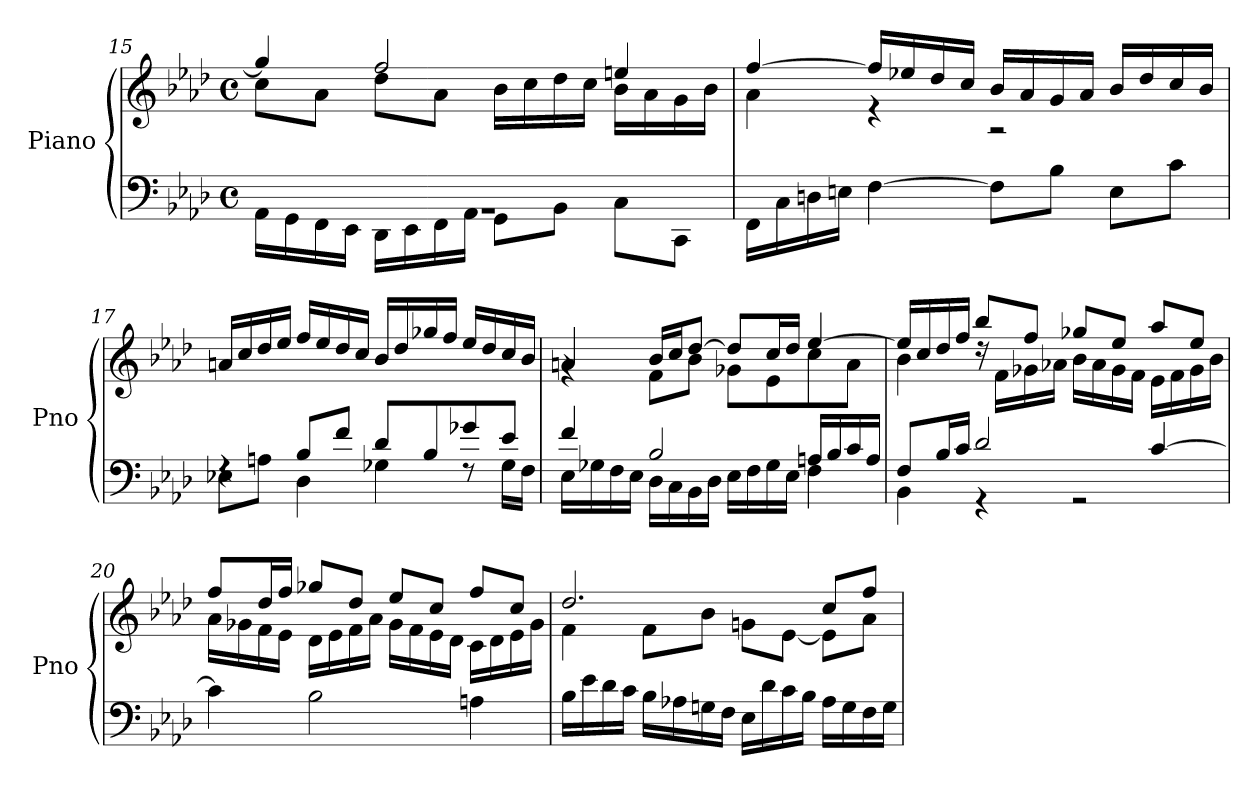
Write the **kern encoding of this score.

**kern	**kern
*part1	*part1
*staff2	*staff1
*I"Piano	*
*I'Pno	*
!!LO:LB:g=z
*clefF4	*clefG2
*k[b-e-a-d-]	*k[b-e-a-d-]
*M4/4	*M4/4
*met(c)	*met(c)
=15	=15
*^	*^
1rBB	16AA-\LL	4gg/]	8cc\L
.	16GG\	.	.
.	16FF\	.	8a-\J
.	16EE-\JJ	.	.
.	16DD-\LL	2ff/	8dd-\L
.	16EE-\	.	.
.	16FF\	.	8a-\J
.	16AA-\JJ	.	.
.	8GG\L	.	16b-\LL
.	.	.	16cc\
.	8BB-\J	.	16dd-\
.	.	.	16cc\JJ
.	8C\L	4een/	16b-\LL
.	.	.	16a-\
.	8CC\J	.	16g\
.	.	.	16b-\JJ
*v	*v	*	*
!!LO:LB:g=z	!!
=16	=16	=16
16FF\LL	[4ff/	4a-\
16C\	.	.
16Dn\	.	.
16En\JJ	.	.
[4F\	16ff/LL]	4r
.	16ee-X/	.
.	16dd-/	.
.	16cc/JJ	.
8F\L]	16b-/LL	2r
.	16a-/	.
8B-\J	16g/	.
.	16a-/JJ	.
8E\L	16b-/LL	.
.	16dd-/	.
8c\J	16cc/	.
.	16b-/JJ	.
*	*v	*v
=17	=17
*^	*
4rF	8E-X\L	16an/LL
.	.	16cc/
.	8An\J	16dd-/
.	.	16ee-/JJ
8B-/L	4D-\	16ff/LL
.	.	16ee-/
8f/J	.	16dd-/
.	.	16cc/JJ
8d-/L	4G-X\	16b-/LL
.	.	16dd-/
8B-/	.	16gg-X/
.	.	16ff/JJ
8g-X/	8rF	16ee-/LL
.	.	16dd-/
8e-/J	16G-\LL	16cc/
.	16F\JJ	16b-/JJ
!!LO:LB:g=z
=18	=18	=18
*	*	*^
4f/	16E-\LL	4an/	4rg
.	16G-X\	.	.
.	16F\	.	.
.	16E-\JJ	.	.
2B-/	16D-\LL	16b-/LL	8f\L
.	16C\	16cc/J	.
.	16BB-\	[8dd-/J	8b-\J
.	16D-\JJ	.	.
.	16E-\LL	8dd-/L]	8g-X\L
.	16F\	.	.
.	16G-\	16cc/L	8e-\
.	16E-\JJ	16dd-/JJ	.
16An/LL	4F\	[4ee-/	8cc\
16B-/	.	.	.
16c/	.	.	8a\J
16A/JJ	.	.	.
!!LO:PB:g=z	!!
=19	=19	=19	=19
8F/L	4BB-\	16ee-/LL]	4b-\
.	.	16cc/	.
16B-/L	.	16dd-/	.
16c/JJ	.	16ff/JJ	.
2d-/	4r	8bb-/L	16rdd
.	.	.	16f\LL
.	.	8ff/J	16g-X\
.	.	.	16a-X\JJ
.	2r	8gg-X/L	16b-\LL
.	.	.	16a-\
.	.	8ee-/J	16g-\
.	.	.	16f\JJ
[4c/	.	8aa-/L	16e-\LL
.	.	.	16f\
.	.	8ee-/J	16g-\
.	.	.	16b-\JJ
*v	*v	*	*
=20	=20	=20
4c\]	8ff/L	16a-\LL
.	.	16g-X\
.	16dd-/L	16f\
.	16ff/JJ	16e-\JJ
2B-\	8gg-X/L	16d-\LL
.	.	16e-\
.	8dd-/J	16f\
.	.	16a-\JJ
.	8ee-/L	16g-\LL
.	.	16f\
.	8cc/J	16e-\
.	.	16d-\JJ
4An\	8ff/L	16c\LL
.	.	16d-\
.	8cc/J	16e-\
.	.	16g-\JJ
!!LO:LB:g=z	!!
=21	=21	=21
16B-\LL	2.dd-/	4f\
16e-\	.	.
16d-\	.	.
16c\JJ	.	.
16B-\LL	.	8f\L
16A-X\	.	.
16Gn\	.	8b-\J
16F\JJ	.	.
16E-\LL	.	8gn\L
16d-\	.	.
16c\	.	[8e-\J
16B-\JJ	.	.
16A-\LL	8cc/L	8e-\L]
16G\	.	.
16F\	8ff/J	8a-\J
16G\JJ	.	.
*	*v	*v
=	=
*-	*-
